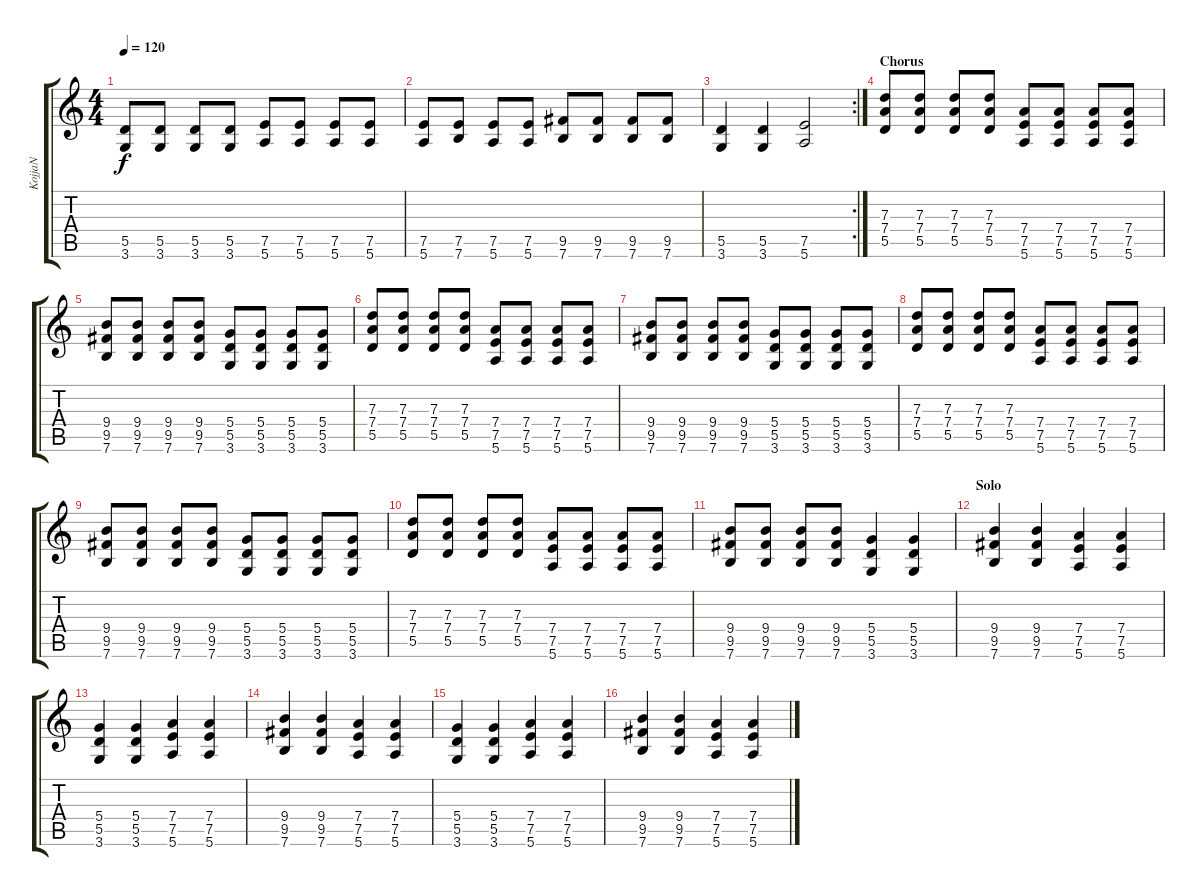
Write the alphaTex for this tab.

\track ("KojjaN" "KojjaN") {instrument overdrivenguitar}
\staff {score tabs}
\tuning (E4 B3 G3 D3 A2 E2) {hide}
\ts (4 4)
\tempo 120
\clef g2
\ks c
(5.5 3.6).8{dy f} (5.5 3.6).8 (5.5 3.6).8 (5.5 3.6).8 (7.5 5.6).8 (7.5 5.6).8 (7.5 5.6).8 (7.5 5.6).8 |
(7.5 5.6).8 (7.5 7.6).8 (7.5 5.6).8 (7.5 5.6).8 (9.5 7.6).8 (9.5 7.6).8 (9.5 7.6).8 (9.5 7.6).8 |
\rc 2
(5.5 3.6).4 (5.5 3.6).4 (7.5 5.6).2 |
\section ("" "Chorus")
(7.3 7.4 5.5).8 (7.3 7.4 5.5).8 (7.3 7.4 5.5).8 (7.3 7.4 5.5).8 (7.4 7.5 5.6).8 (7.4 7.5 5.6).8 (7.4 7.5 5.6).8 (7.4 7.5 5.6).8 |
(9.4 9.5 7.6).8 (9.4 9.5 7.6).8 (9.4 9.5 7.6).8 (9.4 9.5 7.6).8 (5.4 5.5 3.6).8 (5.4 5.5 3.6).8 (5.4 5.5 3.6).8 (5.4 5.5 3.6).8 |
(7.3 7.4 5.5).8 (7.3 7.4 5.5).8 (7.3 7.4 5.5).8 (7.3 7.4 5.5).8 (7.4 7.5 5.6).8 (7.4 7.5 5.6).8 (7.4 7.5 5.6).8 (7.4 7.5 5.6).8 |
(9.4 9.5 7.6).8 (9.4 9.5 7.6).8 (9.4 9.5 7.6).8 (9.4 9.5 7.6).8 (5.4 5.5 3.6).8 (5.4 5.5 3.6).8 (5.4 5.5 3.6).8 (5.4 5.5 3.6).8 |
(7.3 7.4 5.5).8 (7.3 7.4 5.5).8 (7.3 7.4 5.5).8 (7.3 7.4 5.5).8 (7.4 7.5 5.6).8 (7.4 7.5 5.6).8 (7.4 7.5 5.6).8 (7.4 7.5 5.6).8 |
(9.4 9.5 7.6).8 (9.4 9.5 7.6).8 (9.4 9.5 7.6).8 (9.4 9.5 7.6).8 (5.4 5.5 3.6).8 (5.4 5.5 3.6).8 (5.4 5.5 3.6).8 (5.4 5.5 3.6).8 |
(7.3 7.4 5.5).8 (7.3 7.4 5.5).8 (7.3 7.4 5.5).8 (7.3 7.4 5.5).8 (7.4 7.5 5.6).8 (7.4 7.5 5.6).8 (7.4 7.5 5.6).8 (7.4 7.5 5.6).8 |
(9.4 9.5 7.6).8 (9.4 9.5 7.6).8 (9.4 9.5 7.6).8 (9.4 9.5 7.6).8 (5.4 5.5 3.6).4 (5.4 5.5 3.6).4 |
\section ("" "Solo")
(9.4 9.5 7.6).4 (9.4 9.5 7.6).4 (7.4 7.5 5.6).4 (7.4 7.5 5.6).4 |
(5.4 5.5 3.6).4 (5.4 5.5 3.6).4 (7.4 7.5 5.6).4 (7.4 7.5 5.6).4 |
(9.4 9.5 7.6).4 (9.4 9.5 7.6).4 (7.4 7.5 5.6).4 (7.4 7.5 5.6).4 |
(5.4 5.5 3.6).4 (5.4 5.5 3.6).4 (7.4 7.5 5.6).4 (7.4 7.5 5.6).4 |
(9.4 9.5 7.6).4 (9.4 9.5 7.6).4 (7.4 7.5 5.6).4 (7.4 7.5 5.6).4
